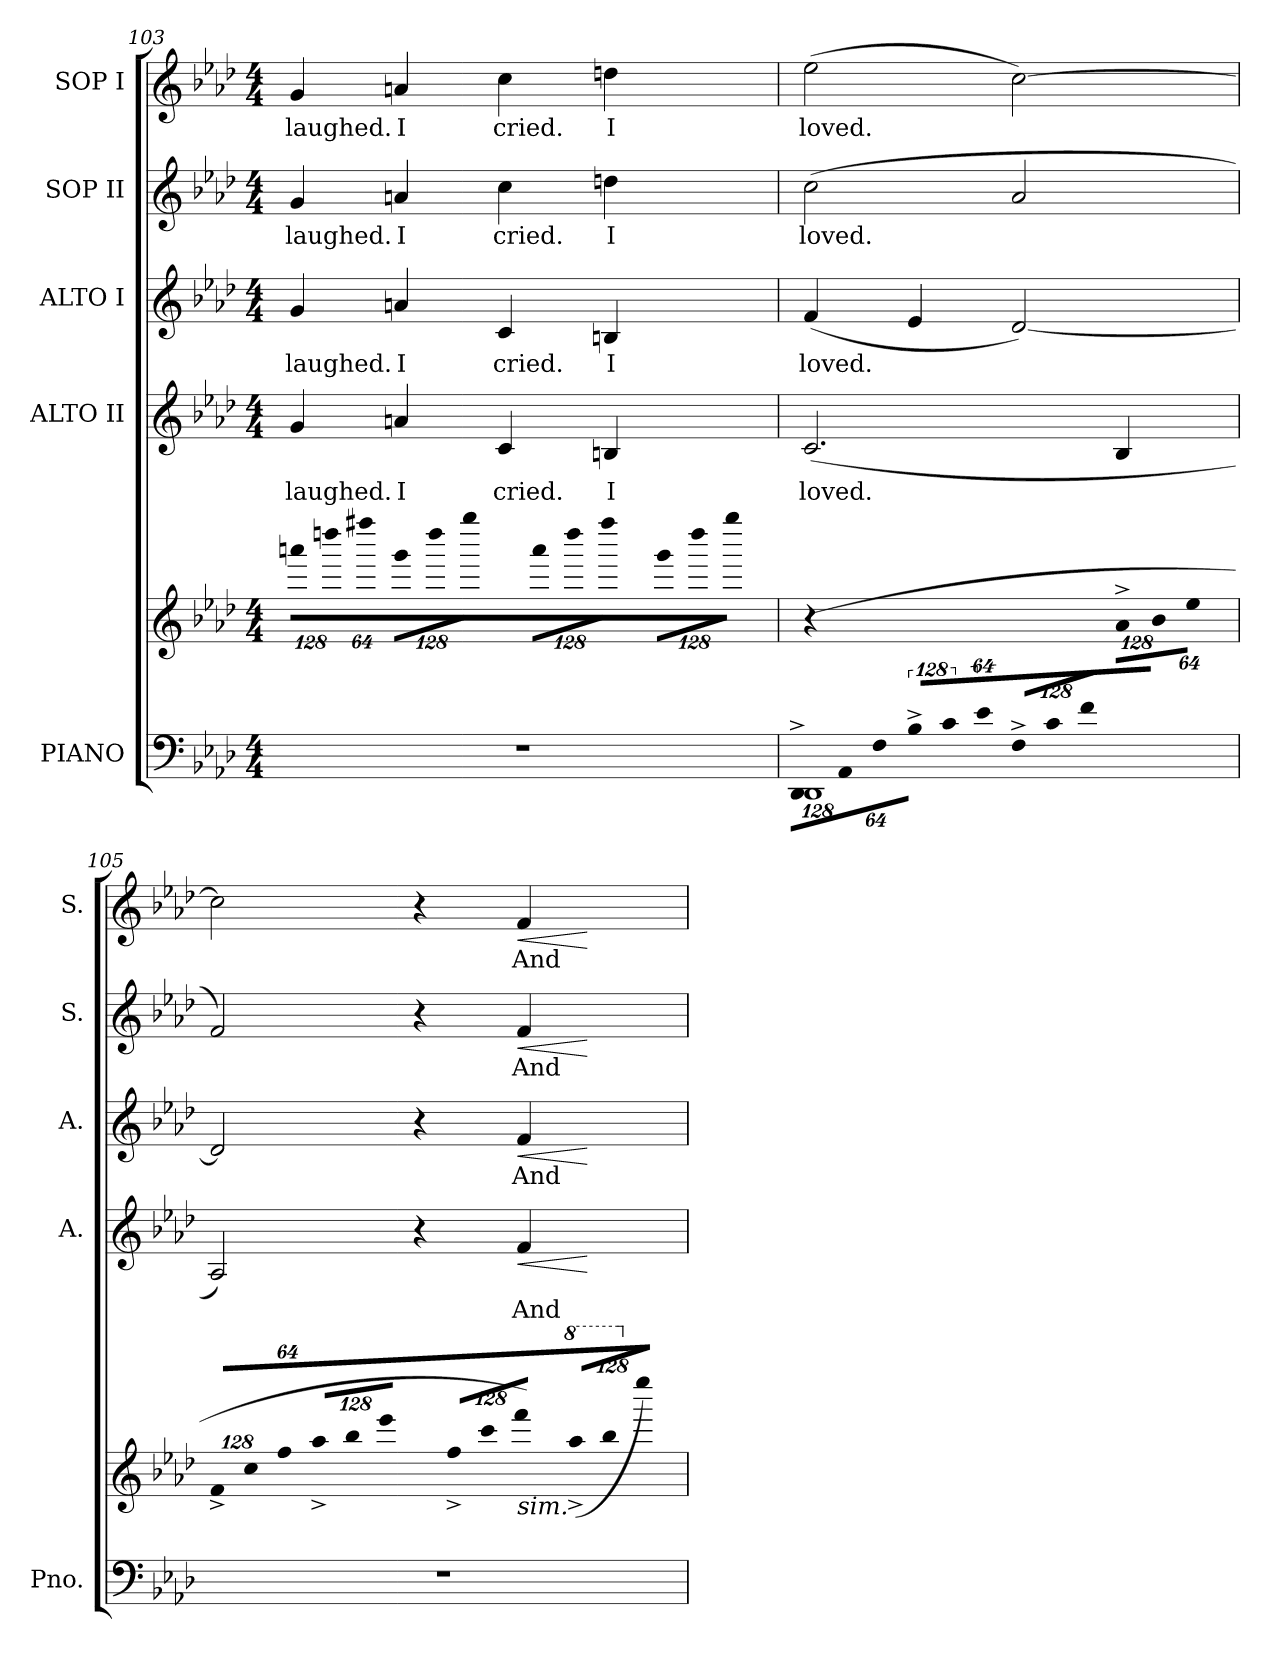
**kern	**kern	**kern	**text	**dynam	**kern	**text	**dynam	**kern	**text	**dynam	**kern	**text	**dynam
*part5	*part5	*part4	*part4	*part4	*part3	*part3	*part3	*part2	*part2	*part2	*part1	*part1	*part1
*staff6	*staff5	*staff4	*staff4	*staff4	*staff3	*staff3	*staff3	*staff2	*staff2	*staff2	*staff1	*staff1	*staff1
*I"PIANO	*	*I"ALTO II	*	*	*I"ALTO I	*	*	*I"SOP II	*	*	*I"SOP I	*	*
*I'Pno.	*	*I'A.	*	*	*I'A.	*	*	*I'S.	*	*	*I'S.	*	*
!!LO:LB:g=z
*clefF4	*clefG2	*clefG2	*	*	*clefG2	*	*	*clefG2	*	*	*clefG2	*	*
*k[b-e-a-d-]	*k[b-e-a-d-]	*k[b-e-a-d-]	*	*	*k[b-e-a-d-]	*	*	*k[b-e-a-d-]	*	*	*k[b-e-a-d-]	*	*
*f:	*f:	*f:	*	*	*f:	*	*	*f:	*	*	*f:	*	*
*M4/4	*M4/4	*M4/4	*	*	*M4/4	*	*	*M4/4	*	*	*M4/4	*	*
*	*Xbrackettup	*	*	*	*	*	*	*	*	*	*	*	*
=103	=103	=103	=103	=103	=103	=103	=103	=103	=103	=103	=103	=103	=103
!	!LO:N:vis=8	!	!	!	!	!	!	!	!	!	!	!	!
!	!	!	!LO:LY:b:color=#000000	!	!	!	!	!	!	!	!	!	!
!	!	!	!	!	!	!LO:LY:b:color=#000000	!	!	!	!	!	!	!
!	!	!	!	!	!	!	!	!	!LO:LY:b:color=#000000	!	!	!	!
!	!	!	!	!	!	!	!	!	!	!	!	!LO:LY:b:color=#000000	!
1r	1024%85aaani\L	4gi/	laughed.	.	4gi/	laughed.	.	4gi/	laughed.	.	4gi/	laughed.	.
!	!LO:N:vis=8	!	!	!	!	!	!	!	!	!	!	!	!
.	1024%85ddddni\	.	.	.	.	.	.	.	.	.	.	.	.
!	!LO:N:vis=8	!	!	!	!	!	!	!	!	!	!	!	!
.	512%43ffff#Xi\J	.	.	.	.	.	.	.	.	.	.	.	.
!	!LO:N:vis=8	!	!	!	!	!	!	!	!	!	!	!	!
!	!	!	!LO:LY:b:color=#000000	!	!	!	!	!	!	!	!	!	!
!	!	!	!	!	!	!LO:LY:b:color=#000000	!	!	!	!	!	!	!
!	!	!	!	!	!	!	!	!	!LO:LY:b:color=#000000	!	!	!	!
!	!	!	!	!	!	!	!	!	!	!	!	!LO:LY:b:color=#000000	!
.	1024%85gggi\L	4ani/	I	.	4ani/	I	.	4ani/	I	.	4ani/	I	.
!	!LO:N:vis=8	!	!	!	!	!	!	!	!	!	!	!	!
.	1024%85ddddi\	.	.	.	.	.	.	.	.	.	.	.	.
!	!LO:N:vis=8	!	!	!	!	!	!	!	!	!	!	!	!
.	512%43ggggi\J	.	.	.	.	.	.	.	.	.	.	.	.
!	!LO:N:vis=8	!	!	!	!	!	!	!	!	!	!	!	!
!	!	!	!LO:LY:b:color=#000000	!	!	!	!	!	!	!	!	!	!
!	!	!	!	!	!	!LO:LY:b:color=#000000	!	!	!	!	!	!	!
!	!	!	!	!	!	!	!	!	!LO:LY:b:color=#000000	!	!	!	!
!	!	!	!	!	!	!	!	!	!	!	!	!LO:LY:b:color=#000000	!
.	1024%85aaai\L	4ci/	cried.	.	4ci/	cried.	.	4cci\	cried.	.	4cci\	cried.	.
!	!LO:N:vis=8	!	!	!	!	!	!	!	!	!	!	!	!
.	1024%85ddddi\	.	.	.	.	.	.	.	.	.	.	.	.
!	!LO:N:vis=8	!	!	!	!	!	!	!	!	!	!	!	!
.	512%43ffff#i\J	.	.	.	.	.	.	.	.	.	.	.	.
!	!LO:N:vis=8	!	!	!	!	!	!	!	!	!	!	!	!
!	!	!	!LO:LY:b:color=#000000	!	!	!	!	!	!	!	!	!	!
!	!	!	!	!	!	!LO:LY:b:color=#000000	!	!	!	!	!	!	!
!	!	!	!	!	!	!	!	!	!LO:LY:b:color=#000000	!	!	!	!
!	!	!	!	!	!	!	!	!	!	!	!	!LO:LY:b:color=#000000	!
.	1024%85gggi\L	4Bni/	I	.	4Bni/	I	.	4ddni\	I	.	4ddni\	I	.
!	!LO:N:vis=8	!	!	!	!	!	!	!	!	!	!	!	!
.	1024%85ddddi\	.	.	.	.	.	.	.	.	.	.	.	.
!	!LO:N:vis=8	!	!	!	!	!	!	!	!	!	!	!	!
.	512%43ggggi\J	.	.	.	.	.	.	.	.	.	.	.	.
=104	=104	=104	=104	=104	=104	=104	=104	=104	=104	=104	=104	=104	=104
*^	*	*	*	*	*	*	*	*	*	*	*	*	*
*	*^	*	*	*	*	*	*	*	*	*	*	*	*	*
*	*	*Xbrackettup	*	*	*	*	*	*	*	*	*	*	*	*	*
!	!	!LO:N:vis=8	!	!	!	!	!	!	!	!	!	!	!	!	!
!	!	!	!	!	!LO:LY:b:color=#000000	!	!	!	!	!	!	!	!	!	!
!	!	!	!	!	!	!	!	!LO:LY:b:color=#000000	!	!	!	!	!	!	!
!	!	!	!	!	!	!	!	!	!	!	!LO:LY:b:color=#000000	!	!	!	!
!	!	!	!	!	!	!	!	!	!	!	!	!	!	!LO:LY:b:color=#000000	!
4ryy	1DD-i	1024%85DD-^i\L	(4r	(2.ci/	loved.	.	(4fi/	loved.	.	(2cci\	loved.	.	(2ee-i\	loved.	.
!	!	!LO:N:vis=8	!	!	!	!	!	!	!	!	!	!	!	!	!
.	.	1024%85AA-i\	.	.	.	.	.	.	.	.	.	.	.	.	.
!	!	!LO:N:vis=8	!	!	!	!	!	!	!	!	!	!	!	!	!
.	.	512%43Fi\J	.	.	.	.	.	.	.	.	.	.	.	.	.
!LO:N:vis=8	!	!	!	!	!	!	!	!	!	!	!	!	!	!	!
1024%85B-^i/L	.	2.ryy	2ryy	.	.	.	4e-i/	.	.	.	.	.	.	.	.
!LO:N:vis=8	!	!	!	!	!	!	!	!	!	!	!	!	!	!	!
1024%85ci/	.	.	.	.	.	.	.	.	.	.	.	.	.	.	.
!LO:N:vis=8	!	!	!	!	!	!	!	!	!	!	!	!	!	!	!
512%43e-i/J	.	.	.	.	.	.	.	.	.	.	.	.	.	.	.
!LO:N:vis=8	!	!	!	!	!	!	!	!	!	!	!	!	!	!	!
1024%85F^i/L	.	.	.	.	.	.	[<2d-i/)	.	.	2a-i/	.	.	[>2cci\)	.	.
!LO:N:vis=8	!	!	!	!	!	!	!	!	!	!	!	!	!	!	!
1024%85ci/	.	.	.	.	.	.	.	.	.	.	.	.	.	.	.
!LO:N:vis=8	!	!	!	!	!	!	!	!	!	!	!	!	!	!	!
512%43fi/J	.	.	.	.	.	.	.	.	.	.	.	.	.	.	.
!	!	!	!LO:N:vis=8	!	!	!	!	!	!	!	!	!	!	!	!
4ryy	.	.	1024%85a-^i\L	4B-i/	.	.	.	.	.	.	.	.	.	.	.
!	!	!	!LO:N:vis=8	!	!	!	!	!	!	!	!	!	!	!	!
.	.	.	1024%85b-i\	.	.	.	.	.	.	.	.	.	.	.	.
!	!	!	!LO:N:vis=8	!	!	!	!	!	!	!	!	!	!	!	!
.	.	.	512%43ee-i\J	.	.	.	.	.	.	.	.	.	.	.	.
*v	*v	*v	*	*	*	*	*	*	*	*	*	*	*	*	*
=105	=105	=105	=105	=105	=105	=105	=105	=105	=105	=105	=105	=105	=105
!	!LO:N:vis=8	!	!	!	!	!	!	!	!	!	!	!	!
1r	1024%85f^i\L	2A-i/)	.	.	2d-i/]	.	.	2fi/)	.	.	2cci\]	.	.
!	!LO:N:vis=8	!	!	!	!	!	!	!	!	!	!	!	!
.	1024%85cci\	.	.	.	.	.	.	.	.	.	.	.	.
!	!LO:N:vis=8	!	!	!	!	!	!	!	!	!	!	!	!
.	512%43ffi\J	.	.	.	.	.	.	.	.	.	.	.	.
!	!LO:N:vis=8	!	!	!	!	!	!	!	!	!	!	!	!
.	1024%85aa-^i/L	.	.	.	.	.	.	.	.	.	.	.	.
!	!LO:N:vis=8	!	!	!	!	!	!	!	!	!	!	!	!
.	1024%85bb-i/	.	.	.	.	.	.	.	.	.	.	.	.
!	!LO:N:vis=8	!	!	!	!	!	!	!	!	!	!	!	!
.	512%43eee-i/J	.	.	.	.	.	.	.	.	.	.	.	.
!	!LO:N:vis=8	!	!	!	!	!	!	!	!	!	!	!	!
.	1024%85ff^i/L	4r	.	.	4r	.	.	4r	.	.	4r	.	.
!	!LO:N:vis=8	!	!	!	!	!	!	!	!	!	!	!	!
.	1024%85ccci/	.	.	.	.	.	.	.	.	.	.	.	.
!	!LO:N:vis=8	!	!	!	!	!	!	!	!	!	!	!	!
.	512%43fffi/J)	.	.	.	.	.	.	.	.	.	.	.	.
*	*8va	*	*	*	*	*	*	*	*	*	*	*	*
!	!LO:N:vis=8	!	!	!	!	!	!	!	!	!	!	!	!
!	!	!	!LO:LY:b:color=#000000	!LO:HP:b	!	!	!	!	!	!	!	!	!
!	!	!	!	!	!	!LO:LY:b:color=#000000	!LO:HP:b	!	!	!	!	!	!
!	!	!	!	!	!	!	!	!	!LO:LY:b:color=#000000	!LO:HP:b	!	!	!
!	!LO:TX:b:i:t=sim.	!	!	!	!	!	!	!	!	!	!	!	!
!	!	!	!	!	!	!	!	!	!	!	!	!LO:LY:b:color=#000000	!LO:HP:b
.	(1024%85aaa-^i/L	4fi/	And	<	4fi/	And	<	4fi/	And	<	4fi/	And	<
!	!LO:N:vis=8	!	!	!	!	!	!	!	!	!	!	!	!
.	1024%85bbb-i/	.	.	.	.	.	.	.	.	.	.	.	.
*	*X8va	*	*	*	*	*	*	*	*	*	*	*	*
!	!LO:N:vis=8	!	!	!	!	!	!	!	!	!	!	!	!
.	512%43eeee-i/J)	.	.	.	.	.	.	.	.	.	.	.	.
.	.	.	.	[	.	.	[	.	.	[	.	.	[
=	=	=	=	=	=	=	=	=	=	=	=	=	=
*-	*-	*-	*-	*-	*-	*-	*-	*-	*-	*-	*-	*-	*-
